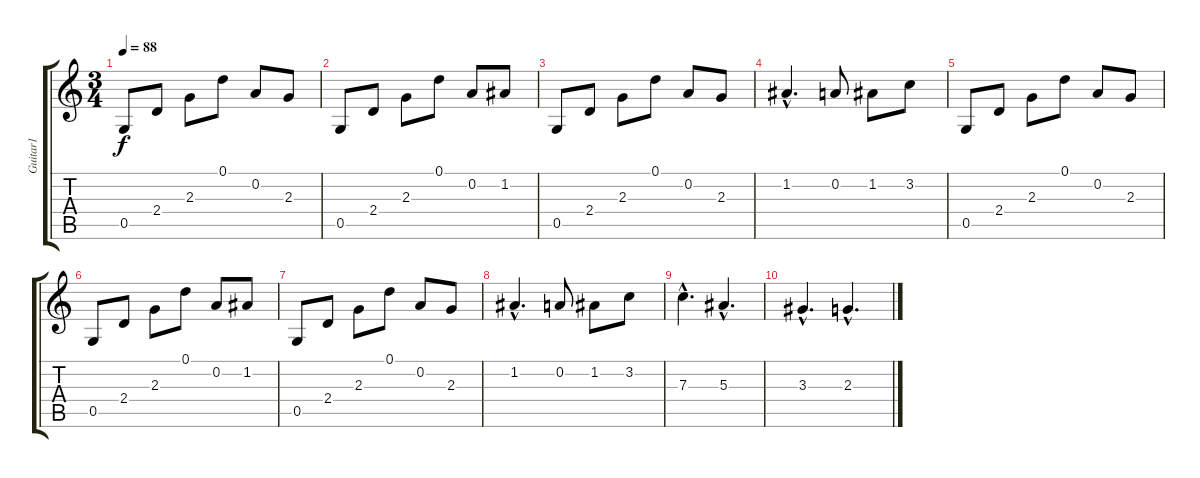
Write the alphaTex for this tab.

\track ("Guitar1" "Guitar1") {instrument electricguitarclean}
\staff {score tabs}
\tuning (D4 A3 F3 C3 G2 C2) {hide}
\ts (3 4)
\tempo 88
\clef g2
\ks c
0.5.8{dy f} 2.4.8 2.3.8 0.1.8 0.2.8 2.3.8 |
0.5.8 2.4.8 2.3.8 0.1.8 0.2.8 1.2.8 |
0.5.8 2.4.8 2.3.8 0.1.8 0.2.8 2.3.8 |
1.2{hac}.4{d} 0.2.8 1.2.8 3.2.8 |
0.5.8 2.4.8 2.3.8 0.1.8 0.2.8 2.3.8 |
0.5.8 2.4.8 2.3.8 0.1.8 0.2.8 1.2.8 |
0.5.8 2.4.8 2.3.8 0.1.8 0.2.8 2.3.8 |
1.2{hac}.4{d} 0.2.8 1.2.8 3.2.8 |
7.3{hac}.4{d} 5.3{hac}.4{d} |
3.3{hac}.4{d} 2.3{hac}.4{d}
